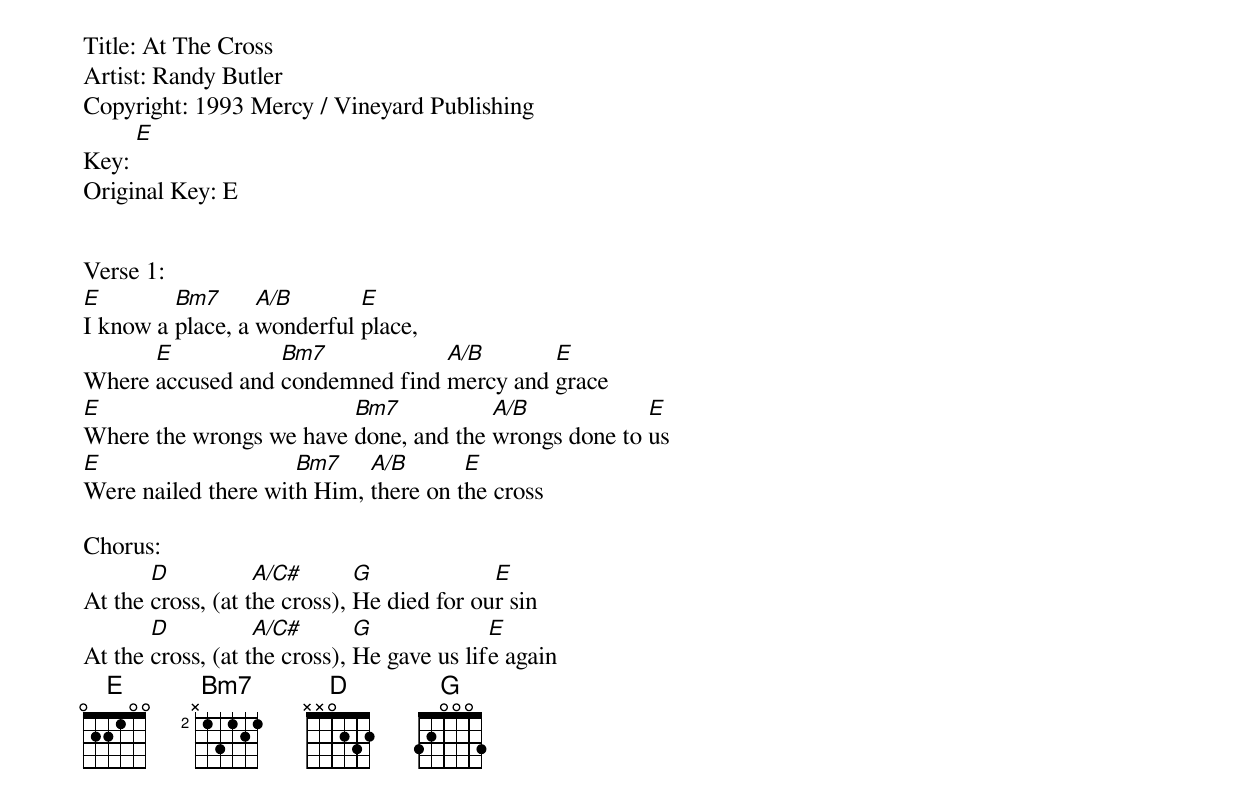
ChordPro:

Title: At The Cross
Artist: Randy Butler
Copyright: 1993 Mercy / Vineyard Publishing
Key: [E]
Original Key: E


Verse 1:
[E]I know a [Bm7]place, a [A/B]wonderful [E]place,
Where [E]accused and [Bm7]condemned find [A/B]mercy and [E]grace
[E]Where the wrongs we have [Bm7]done, and the [A/B]wrongs done to [E]us
[E]Were nailed there wit[Bm7]h Him, [A/B]there on t[E]he cross

Chorus:
At the [D]cross, (at t[A/C#]he cross), [G]He died for ou[E]r sin
At the [D]cross, (at t[A/C#]he cross), [G]He gave us lif[E]e again
